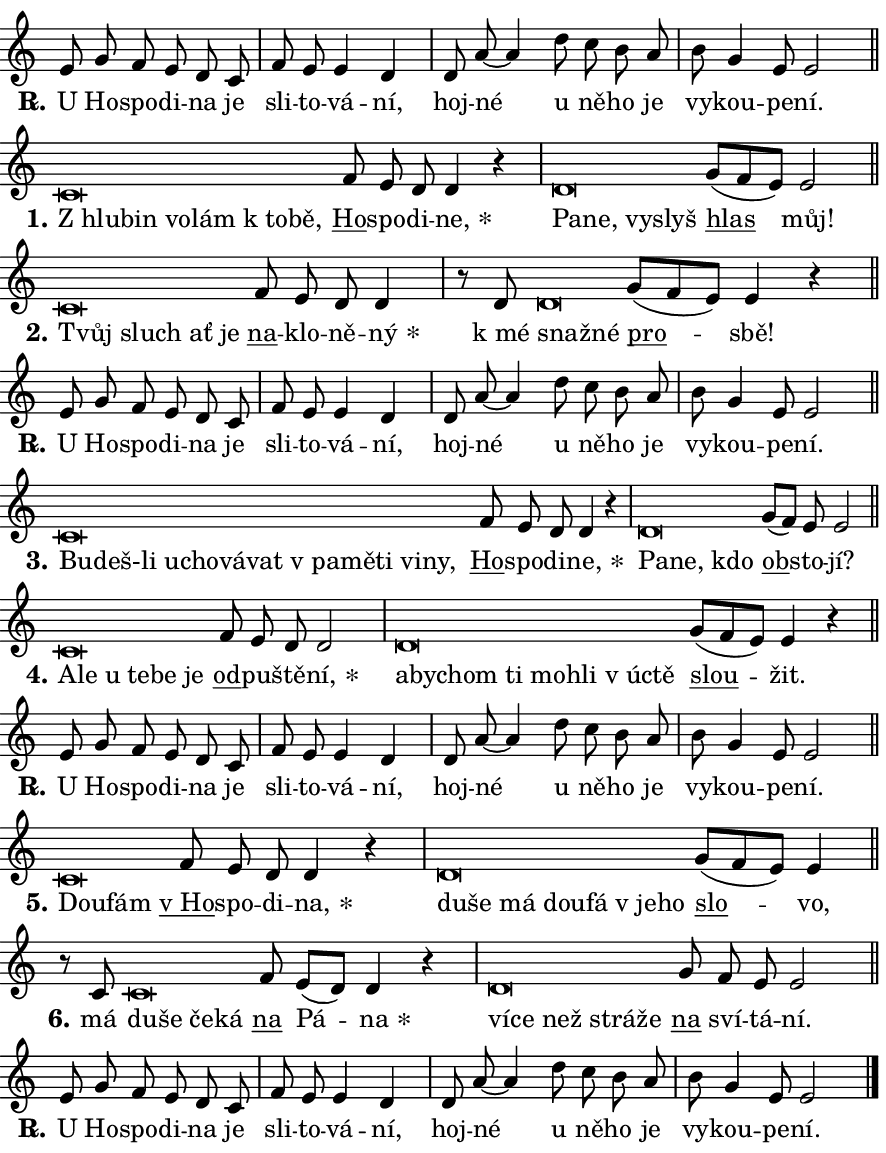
\version "2.24.0"
\header { tagline = "" }
\paper {
  indent = 0\cm
  top-margin = 0\cm
  right-margin = 0.13\cm % to fit lyric hyphens
  bottom-margin = 0\cm
  left-margin = 0\cm
  paper-width = 15\cm
  page-breaking = #ly:one-page-breaking
  system-system-spacing.basic-distance = #11
  score-system-spacing.basic-distance = #11
  ragged-last = ##f
}


%% Author: Thomas Morley
%% https://lists.gnu.org/archive/html/lilypond-user/2020-05/msg00002.html
#(define (line-position grob)
"Returns position of @var[grob} in current system:
   @code{'start}, if at first time-step
   @code{'end}, if at last time-step
   @code{'middle} otherwise
"
  (let* ((col (ly:item-get-column grob))
         (ln (ly:grob-object col 'left-neighbor))
         (rn (ly:grob-object col 'right-neighbor))
         (col-to-check-left (if (ly:grob? ln) ln col))
         (col-to-check-right (if (ly:grob? rn) rn col))
         (break-dir-left
           (and
             (ly:grob-property col-to-check-left 'non-musical #f)
             (ly:item-break-dir col-to-check-left)))
         (break-dir-right
           (and
             (ly:grob-property col-to-check-right 'non-musical #f)
             (ly:item-break-dir col-to-check-right))))
        (cond ((eqv? 1 break-dir-left) 'start)
              ((eqv? -1 break-dir-right) 'end)
              (else 'middle))))

#(define (tranparent-at-line-position vctor)
  (lambda (grob)
  "Relying on @code{line-position} select the relevant enry from @var{vctor}.
Used to determine transparency,"
    (case (line-position grob)
      ((end) (not (vector-ref vctor 0)))
      ((middle) (not (vector-ref vctor 1)))
      ((start) (not (vector-ref vctor 2))))))

noteHeadBreakVisibility =
#(define-music-function (break-visibility)(vector?)
"Makes @code{NoteHead}s transparent relying on @var{break-visibility}"
#{
  \override NoteHead.transparent =
    #(tranparent-at-line-position break-visibility)
#})

#(define delete-ledgers-for-transparent-note-heads
  (lambda (grob)
    "Reads whether a @code{NoteHead} is transparent.
If so this @code{NoteHead} is removed from @code{'note-heads} from
@var{grob}, which is supposed to be @code{LedgerLineSpanner}.
As a result ledgers are not printed for this @code{NoteHead}"
    (let* ((nhds-array (ly:grob-object grob 'note-heads))
           (nhds-list
             (if (ly:grob-array? nhds-array)
                 (ly:grob-array->list nhds-array)
                 '()))
           ;; Relies on the transparent-property being done before
           ;; Staff.LedgerLineSpanner.after-line-breaking is executed.
           ;; This is fragile ...
           (to-keep
             (remove
               (lambda (nhd)
                 (ly:grob-property nhd 'transparent #f))
               nhds-list)))
      ;; TODO find a better method to iterate over grob-arrays, similiar
      ;; to filter/remove etc for lists
      ;; For now rebuilt from scratch
      (set! (ly:grob-object grob 'note-heads)  '())
      (for-each
        (lambda (nhd)
          (ly:pointer-group-interface::add-grob grob 'note-heads nhd))
        to-keep))))

squashNotes = {
  \override NoteHead.X-extent = #'(-0.2 . 0.2)
  \override NoteHead.Y-extent = #'(-0.75 . 0)
  \override NoteHead.stencil =
    #(lambda (grob)
       (let ((pos (ly:grob-property grob 'staff-position)))
         (begin
           (if (< pos -7) (display "ERROR: Lower brevis then expected\n") (display ""))
           (if (<= pos -6) ly:text-interface::print ly:note-head::print))))
}
unSquashNotes = {
  \revert NoteHead.X-extent
  \revert NoteHead.Y-extent
  \revert NoteHead.stencil
}

hideNotes = \noteHeadBreakVisibility #begin-of-line-visible
unHideNotes = \noteHeadBreakVisibility #all-visible

% work-around for resetting accidentals
% https://lilypond.org/doc/v2.23/Documentation/notation/displaying-rhythms#unmetered-music
cadenzaMeasure = {
  \cadenzaOff
  \partial 1024 s1024
  \cadenzaOn
}

#(define-markup-command (accent layout props text) (markup?)
  "Underline accented syllable"
  (interpret-markup layout props
    #{\markup \override #'(offset . 4.3) \underline { #text }#}))

responsum = \markup \concat {
  "R" \hspace #-1.05 \path #0.1 #'((moveto 0 0.07) (lineto 0.9 0.8)) \hspace #0.05 "."
}

spaceSize = #0.6828661417322834 % exact space size for TeX Gyre Schola

\layout {
  \context {
    \Staff
    \remove "Time_signature_engraver"
    \override LedgerLineSpanner.after-line-breaking = #delete-ledgers-for-transparent-note-heads
  }
  \context {
    \Lyrics {
      \override LyricSpace.minimum-distance = \spaceSize
      \override LyricText.font-name = #"TeX Gyre Schola"
      \override LyricText.font-size = 1
      \override StanzaNumber.font-name = #"TeX Gyre Schola Bold"
      \override StanzaNumber.font-size = 1
    }
  }
  \context {
    \Score 
    \override NoteHead.text =
      #(lambda (grob) 
        (let ((pos (ly:grob-property grob 'staff-position)))
          #{\markup {
            \combine
              \halign #-0.55 \raise #(if (= pos -6) 0 0.5) \override #'(thickness . 2) \draw-line #'(3.2 . 0)
              \musicglyph "noteheads.sM1"
          }#}))
  }
}

% magnetic-lyrics.ily
%
%   written by
%     Jean Abou Samra <jean@abou-samra.fr>
%     Werner Lemberg <wl@gnu.org>
%
%   adapted by
%     Jiri Hon <jiri.hon@gmail.com>
%
% Version 2022-Apr-15

% https://www.mail-archive.com/lilypond-user@gnu.org/msg149350.html

#(define (Left_hyphen_pointer_engraver context)
   "Collect syllable-hyphen-syllable occurrences in lyrics and store
them in properties.  This engraver only looks to the left.  For
example, if the lyrics input is @code{foo -- bar}, it does the
following.

@itemize @bullet
@item
Set the @code{text} property of the @code{LyricHyphen} grob between
@q{foo} and @q{bar} to @code{foo}.

@item
Set the @code{left-hyphen} property of the @code{LyricText} grob with
text @q{foo} to the @code{LyricHyphen} grob between @q{foo} and
@q{bar}.
@end itemize

Use this auxiliary engraver in combination with the
@code{lyric-@/text::@/apply-@/magnetic-@/offset!} hook."
   (let ((hyphen #f)
         (text #f))
     (make-engraver
      (acknowledgers
       ((lyric-syllable-interface engraver grob source-engraver)
        (set! text grob)))
      (end-acknowledgers
       ((lyric-hyphen-interface engraver grob source-engraver)
        ;(when (not (grob::has-interface grob 'lyric-space-interface))
          (set! hyphen grob)));)
      ((stop-translation-timestep engraver)
       (when (and text hyphen)
         (ly:grob-set-object! text 'left-hyphen hyphen))
       (set! text #f)
       (set! hyphen #f)))))

#(define (lyric-text::apply-magnetic-offset! grob)
   "If the space between two syllables is less than the value in
property @code{LyricText@/.details@/.squash-threshold}, move the right
syllable to the left so that it gets concatenated with the left
syllable.

Use this function as a hook for
@code{LyricText@/.after-@/line-@/breaking} if the
@code{Left_@/hyphen_@/pointer_@/engraver} is active."
   (let ((hyphen (ly:grob-object grob 'left-hyphen #f)))
     (when hyphen
       (let ((left-text (ly:spanner-bound hyphen LEFT)))
         (when (grob::has-interface left-text 'lyric-syllable-interface)
           (let* ((common (ly:grob-common-refpoint grob left-text X))
                  (this-x-ext (ly:grob-extent grob common X))
                  (left-x-ext
                   (begin
                     ;; Trigger magnetism for left-text.
                     (ly:grob-property left-text 'after-line-breaking)
                     (ly:grob-extent left-text common X)))
                  ;; `delta` is the gap width between two syllables.
                  (delta (- (interval-start this-x-ext)
                            (interval-end left-x-ext)))
                  (details (ly:grob-property grob 'details))
                  (threshold (assoc-get 'squash-threshold details 0.2)))
             (when (< delta threshold)
               (let* (;; We have to manipulate the input text so that
                      ;; ligatures crossing syllable boundaries are not
                      ;; disabled.  For languages based on the Latin
                      ;; script this is essentially a beautification.
                      ;; However, for non-Western scripts it can be a
                      ;; necessity.
                      (lt (ly:grob-property left-text 'text))
                      (rt (ly:grob-property grob 'text))
                      (is-space (grob::has-interface hyphen 'lyric-space-interface))
                      (space (if is-space " " ""))
                      (extra-delta (if is-space spaceSize 0))
                      ;; Append new syllable.
                      (ltrt-space (if (and (string? lt) (string? rt))
                                (string-append lt space rt)
                                (make-concat-markup (list lt space rt))))
                      ;; Right-align `ltrt` to the right side.
                      (ltrt-space-markup (grob-interpret-markup
                               grob
                               (make-translate-markup
                                (cons (interval-length this-x-ext) 0)
                                (make-right-align-markup ltrt-space)))))
                 (begin
                   ;; Don't print `left-text`.
                   (ly:grob-set-property! left-text 'stencil #f)
                   ;; Set text and stencil (which holds all collected
                   ;; syllables so far) and shift it to the left.
                   (ly:grob-set-property! grob 'text ltrt-space)
                   (ly:grob-set-property! grob 'stencil ltrt-space-markup)
                   (ly:grob-translate-axis! grob (- (- delta extra-delta)) X))))))))))


#(define (lyric-hyphen::displace-bounds-first grob)
   ;; Make very sure this callback isn't triggered too early.
   (let ((left (ly:spanner-bound grob LEFT))
         (right (ly:spanner-bound grob RIGHT)))
     (ly:grob-property left 'after-line-breaking)
     (ly:grob-property right 'after-line-breaking)
     (ly:lyric-hyphen::print grob)))

squashThreshold = #0.4

\layout {
  \context {
    \Lyrics
    \consists #Left_hyphen_pointer_engraver
    \override LyricText.after-line-breaking =
      #lyric-text::apply-magnetic-offset!
    \override LyricHyphen.stencil = #lyric-hyphen::displace-bounds-first
    \override LyricText.details.squash-threshold = \squashThreshold
    \override LyricHyphen.minimum-distance = 0
    \override LyricHyphen.minimum-length = \squashThreshold
  }
}

squashText = \override LyricText.details.squash-threshold = 9999
unSquashText = \override LyricText.details.squash-threshold = \squashThreshold

leftText = \override LyricText.self-alignment-X = #LEFT
unLeftText = \revert LyricText.self-alignment-X

starOffset = #(lambda (grob) 
                (let ((x_offset (ly:self-alignment-interface::aligned-on-x-parent grob)))
                  (if (= x_offset 0) 0 (+ x_offset 1.2))))

star = #(define-music-function (syllable)(string?)
"Append star separator at the end of a syllable"
#{
  \once \override LyricText.X-offset = #starOffset
  \lyricmode { \markup {
    #syllable
    \override #'((font-name . "TeX Gyre Schola Bold")) \hspace #0.2 \lower #0.65 \larger "*"
  } }
#})

starAccent = #(define-music-function (syllable)(string?)
"Append star separator at the end of a syllable and make accent"
#{
  \once \override LyricText.X-offset = #starOffset
  \lyricmode { \markup {
    \accent #syllable
    \override #'((font-name . "TeX Gyre Schola Bold")) \hspace #0.2 \lower #0.65 \larger "*"
  } }
#})

breath = #(define-music-function (syllable)(string?)
"Append breathing indicator at the end of a syllable"
#{
  \lyricmode { \markup { #syllable "+" } }
#})

optionalBreath = #(define-music-function (syllable)(string?)
"Append optional breathing indicator at the end of a syllable"
#{
  \lyricmode { \markup { #syllable "(+)" } }
#})


\score {
    <<
        \new Voice = "melody" { \cadenzaOn \key c \major \relative { e'8 g f e d c \cadenzaMeasure \bar "|" f e e4 d \cadenzaMeasure \bar "|" d8 a'8~ a4 \bar "" d8 c b a \cadenzaMeasure \bar "|" b g4 e8 e2 \cadenzaMeasure \bar "||" \break } }
        \new Lyrics \lyricsto "melody" { \lyricmode { \set stanza = \responsum
U Ho -- spo -- di -- na je sli -- to -- vá -- ní, hoj -- né u ně -- ho je vy -- kou -- pe -- ní. } }
    >>
    \layout {}
}

\score {
    <<
        \new Voice = "melody" { \cadenzaOn \key c \major \relative { \squashNotes c'\breve*1/16 \hideNotes \breve*1/16 \bar "" \breve*1/16 \bar "" \breve*1/16 \bar "" \breve*1/16 \breve*1/16 \bar "" \unHideNotes \unSquashNotes \bar "" f8 e d d4 r \cadenzaMeasure \bar "|" \squashNotes d\breve*1/16 \hideNotes \breve*1/16 \bar "" \breve*1/16 \breve*1/16 \bar "" \unHideNotes \unSquashNotes \bar "" g8[( f e)] e2 \cadenzaMeasure \bar "||" \break } }
        \new Lyrics \lyricsto "melody" { \lyricmode { \set stanza = "1."
\leftText "Z hlu" -- \squashText bin vo -- lám "k to" -- bě, \unLeftText \unSquashText \markup \accent Ho -- spo -- di -- \star ne, \leftText Pa -- \squashText ne, vy -- slyš \unLeftText \unSquashText \markup \accent hlas můj! } }
    >>
    \layout {}
}

\score {
    <<
        \new Voice = "melody" { \cadenzaOn \key c \major \relative { \squashNotes c'\breve*1/16 \hideNotes \breve*1/16 \bar "" \breve*1/16 \breve*1/16 \bar "" \unHideNotes \unSquashNotes \bar "" f8 e d d4 \cadenzaMeasure \bar "|" r8 d8 \squashNotes d\breve*1/16 \hideNotes \breve*1/16 \bar "" \unHideNotes \unSquashNotes \bar "" g8[( f e)] e4 r \cadenzaMeasure \bar "||" \break } }
        \new Lyrics \lyricsto "melody" { \lyricmode { \set stanza = "2."
\leftText Tvůj \squashText sluch ať je \unLeftText \unSquashText \markup \accent na -- klo -- ně -- \star ný "k mé" \leftText snaž -- \squashText né \unLeftText \unSquashText \markup \accent pro -- sbě! } }
    >>
    \layout {}
}

\score {
    <<
        \new Voice = "melody" { \cadenzaOn \key c \major \relative { e'8 g f e d c \cadenzaMeasure \bar "|" f e e4 d \cadenzaMeasure \bar "|" d8 a'8~ a4 \bar "" d8 c b a \cadenzaMeasure \bar "|" b g4 e8 e2 \cadenzaMeasure \bar "||" \break } }
        \new Lyrics \lyricsto "melody" { \lyricmode { \set stanza = \responsum
U Ho -- spo -- di -- na je sli -- to -- vá -- ní, hoj -- né u ně -- ho je vy -- kou -- pe -- ní. } }
    >>
    \layout {}
}

\score {
    <<
        \new Voice = "melody" { \cadenzaOn \key c \major \relative { \squashNotes c'\breve*1/16 \hideNotes \breve*1/16 \bar "" \breve*1/16 \bar "" \breve*1/16 \bar "" \breve*1/16 \bar "" \breve*1/16 \bar "" \breve*1/16 \bar "" \breve*1/16 \bar "" \breve*1/16 \bar "" \breve*1/16 \breve*1/16 \bar "" \unHideNotes \unSquashNotes \bar "" f8 e d d4 r \cadenzaMeasure \bar "|" \squashNotes d\breve*1/16 \hideNotes \breve*1/16 \breve*1/16 \bar "" \unHideNotes \unSquashNotes \bar "" g8[( f)] e e2 \cadenzaMeasure \bar "||" \break } }
        \new Lyrics \lyricsto "melody" { \lyricmode { \set stanza = "3."
\leftText Bu -- \squashText deš-li u -- cho -- vá -- vat "v pa" -- mě -- ti vi -- ny, \unLeftText \unSquashText \markup \accent Ho -- spo -- di -- \star ne, \leftText Pa -- \squashText ne, kdo \unLeftText \unSquashText \markup \accent ob -- sto -- jí? } }
    >>
    \layout {}
}

\score {
    <<
        \new Voice = "melody" { \cadenzaOn \key c \major \relative { \squashNotes c'\breve*1/16 \hideNotes \breve*1/16 \bar "" \breve*1/16 \bar "" \breve*1/16 \bar "" \breve*1/16 \breve*1/16 \bar "" \unHideNotes \unSquashNotes \bar "" f8 e d d2 \cadenzaMeasure \bar "|" \squashNotes d\breve*1/16 \hideNotes \breve*1/16 \bar "" \breve*1/16 \bar "" \breve*1/16 \bar "" \breve*1/16 \bar "" \breve*1/16 \bar "" \breve*1/16 \breve*1/16 \bar "" \unHideNotes \unSquashNotes \bar "" g8[( f e)] e4 r \cadenzaMeasure \bar "||" \break } }
        \new Lyrics \lyricsto "melody" { \lyricmode { \set stanza = "4."
\leftText A -- \squashText le u te -- be je \unLeftText \unSquashText \markup \accent od -- pu -- ště -- \star ní, \leftText a -- \squashText by -- chom ti mo -- hli "v ú" -- ctě \unLeftText \unSquashText \markup \accent slou -- žit. } }
    >>
    \layout {}
}

\score {
    <<
        \new Voice = "melody" { \cadenzaOn \key c \major \relative { e'8 g f e d c \cadenzaMeasure \bar "|" f e e4 d \cadenzaMeasure \bar "|" d8 a'8~ a4 \bar "" d8 c b a \cadenzaMeasure \bar "|" b g4 e8 e2 \cadenzaMeasure \bar "||" \break } }
        \new Lyrics \lyricsto "melody" { \lyricmode { \set stanza = \responsum
U Ho -- spo -- di -- na je sli -- to -- vá -- ní, hoj -- né u ně -- ho je vy -- kou -- pe -- ní. } }
    >>
    \layout {}
}

\score {
    <<
        \new Voice = "melody" { \cadenzaOn \key c \major \relative { \squashNotes c'\breve*1/16 \hideNotes \breve*1/16 \bar "" \unHideNotes \unSquashNotes \bar "" f8 e d d4 r \cadenzaMeasure \bar "|" \squashNotes d\breve*1/16 \hideNotes \breve*1/16 \bar "" \breve*1/16 \bar "" \breve*1/16 \bar "" \breve*1/16 \bar "" \breve*1/16 \breve*1/16 \bar "" \unHideNotes \unSquashNotes \bar "" g8[( f e)] e4 \cadenzaMeasure \bar "||" \break } }
        \new Lyrics \lyricsto "melody" { \lyricmode { \set stanza = "5."
\leftText Dou -- \squashText fám \unLeftText \unSquashText \markup \accent "v Ho" -- spo -- di -- \star na, \leftText du -- \squashText še má dou -- fá "v je" -- ho \unLeftText \unSquashText \markup \accent slo -- vo, } }
    >>
    \layout {}
}

\score {
    <<
        \new Voice = "melody" { \cadenzaOn \key c \major \relative { r8 c'8 \squashNotes c\breve*1/16 \hideNotes \breve*1/16 \bar "" \breve*1/16 \breve*1/16 \bar "" \unHideNotes \unSquashNotes \bar "" f8 e[( d)] d4 r \cadenzaMeasure \bar "|" \squashNotes d\breve*1/16 \hideNotes \breve*1/16 \bar "" \breve*1/16 \bar "" \breve*1/16 \breve*1/16 \bar "" \unHideNotes \unSquashNotes \bar "" g8 f e e2 \cadenzaMeasure \bar "||" \break } }
        \new Lyrics \lyricsto "melody" { \lyricmode { \set stanza = "6."
má \leftText du -- \squashText še če -- ká \unLeftText \unSquashText \markup \accent na Pá -- \star na \leftText ví -- \squashText ce než strá -- že \unLeftText \unSquashText \markup \accent na sví -- tá -- ní. } }
    >>
    \layout {}
}

\score {
    <<
        \new Voice = "melody" { \cadenzaOn \key c \major \relative { e'8 g f e d c \cadenzaMeasure \bar "|" f e e4 d \cadenzaMeasure \bar "|" d8 a'8~ a4 \bar "" d8 c b a \cadenzaMeasure \bar "|" b g4 e8 e2 \cadenzaMeasure \bar "||" \break } \bar "|." }
        \new Lyrics \lyricsto "melody" { \lyricmode { \set stanza = \responsum
U Ho -- spo -- di -- na je sli -- to -- vá -- ní, hoj -- né u ně -- ho je vy -- kou -- pe -- ní. } }
    >>
    \layout {}
}
